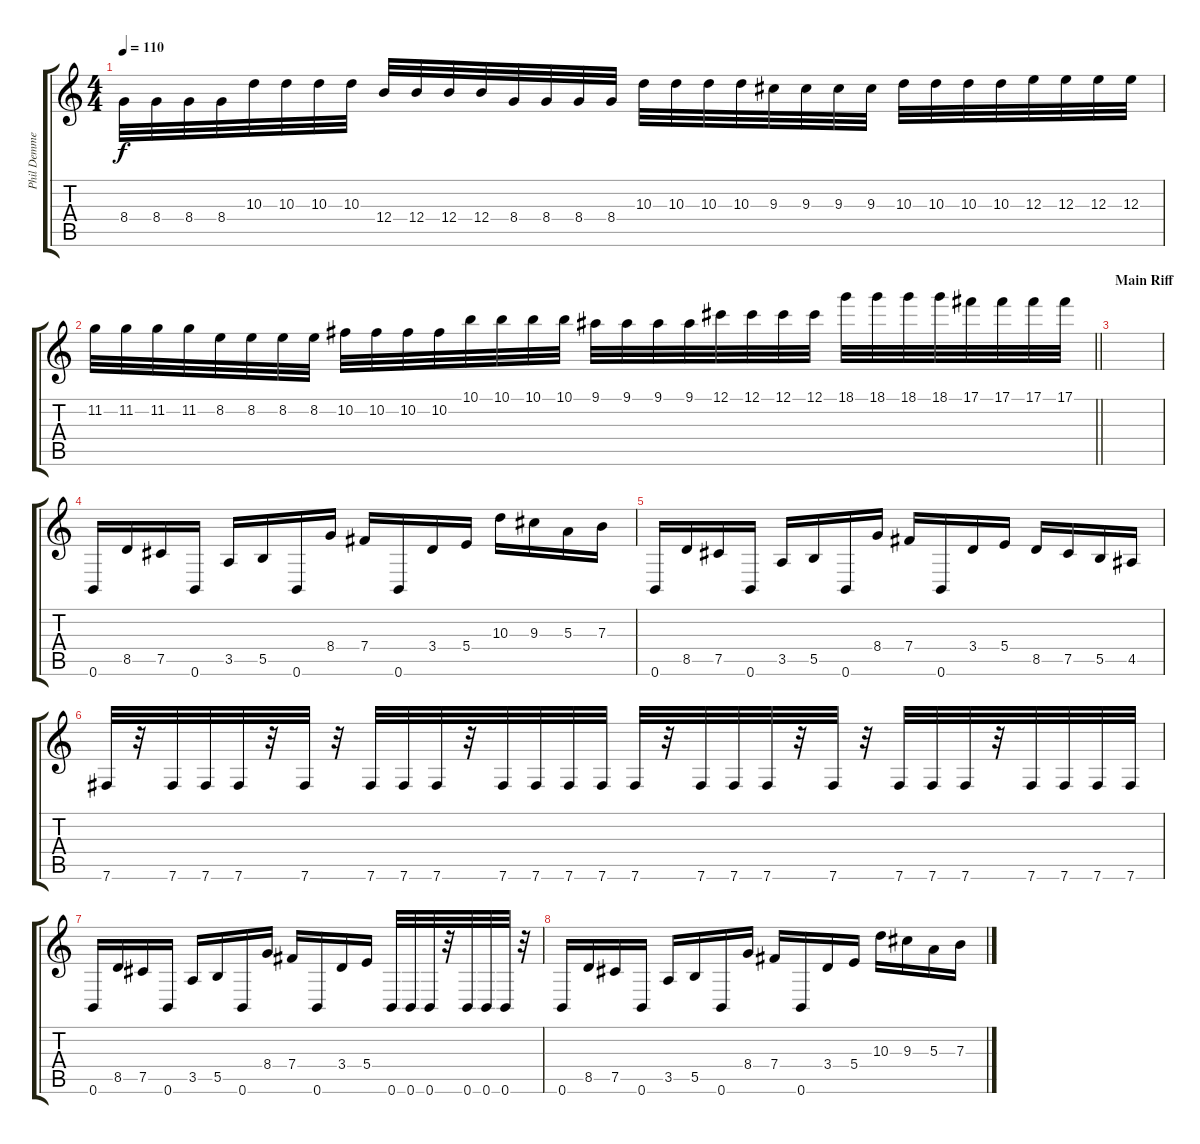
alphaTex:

\track ("Phil Demmel" "Phil Demme") {instrument distortionguitar}
\staff {score tabs}
\tuning (Db4 Ab3 E3 B2 Gb2 B1) {hide}
\ts (4 4)
\tempo 110
\clef g2
\ks c
8.4.32{dy f} 8.4.32 8.4.32 8.4.32 10.3.32 10.3.32 10.3.32 10.3.32 12.4.32 12.4.32 12.4.32 12.4.32 8.4.32 8.4.32 8.4.32 8.4.32 10.3.32 10.3.32 10.3.32 10.3.32 9.3.32 9.3.32 9.3.32 9.3.32 10.3.32 10.3.32 10.3.32 10.3.32 12.3.32 12.3.32 12.3.32 12.3.32 |
\barLineRight lightlight
11.2.32 11.2.32 11.2.32 11.2.32 8.2.32 8.2.32 8.2.32 8.2.32 10.2.32 10.2.32 10.2.32 10.2.32 10.1.32 10.1.32 10.1.32 10.1.32 9.1.32 9.1.32 9.1.32 9.1.32 12.1.32 12.1.32 12.1.32 12.1.32 18.1.32 18.1.32 18.1.32 18.1.32 17.1.32 17.1.32 17.1.32 17.1.32 |
\section ("" "Main Riff")
|
0.6.16 8.5.16 7.5.16 0.6.16 3.5.16 5.5.16 0.6.16 8.4.16 7.4.16 0.6.16 3.4.16 5.4.16 10.3.16 9.3.16 5.3.16 7.3.16 |
0.6.16 8.5.16 7.5.16 0.6.16 3.5.16 5.5.16 0.6.16 8.4.16 7.4.16 0.6.16 3.4.16 5.4.16 8.5.16 7.5.16 5.5.16 4.5.16 |
7.6.32 r.32 7.6.32 7.6.32 7.6.32 r.32 7.6.32 r.32 7.6.32 7.6.32 7.6.32 r.32 7.6.32 7.6.32 7.6.32 7.6.32 7.6.32 r.32 7.6.32 7.6.32 7.6.32 r.32 7.6.32 r.32 7.6.32 7.6.32 7.6.32 r.32 7.6.32 7.6.32 7.6.32 7.6.32 |
0.6.16 8.5.16 7.5.16 0.6.16 3.5.16 5.5.16 0.6.16 8.4.16 7.4.16 0.6.16 3.4.16 5.4.16 0.6.32 0.6.32 0.6.32 r.32 0.6.32 0.6.32 0.6.32 r.32 |
0.6.16 8.5.16 7.5.16 0.6.16 3.5.16 5.5.16 0.6.16 8.4.16 7.4.16 0.6.16 3.4.16 5.4.16 10.3.16 9.3.16 5.3.16 7.3.16
